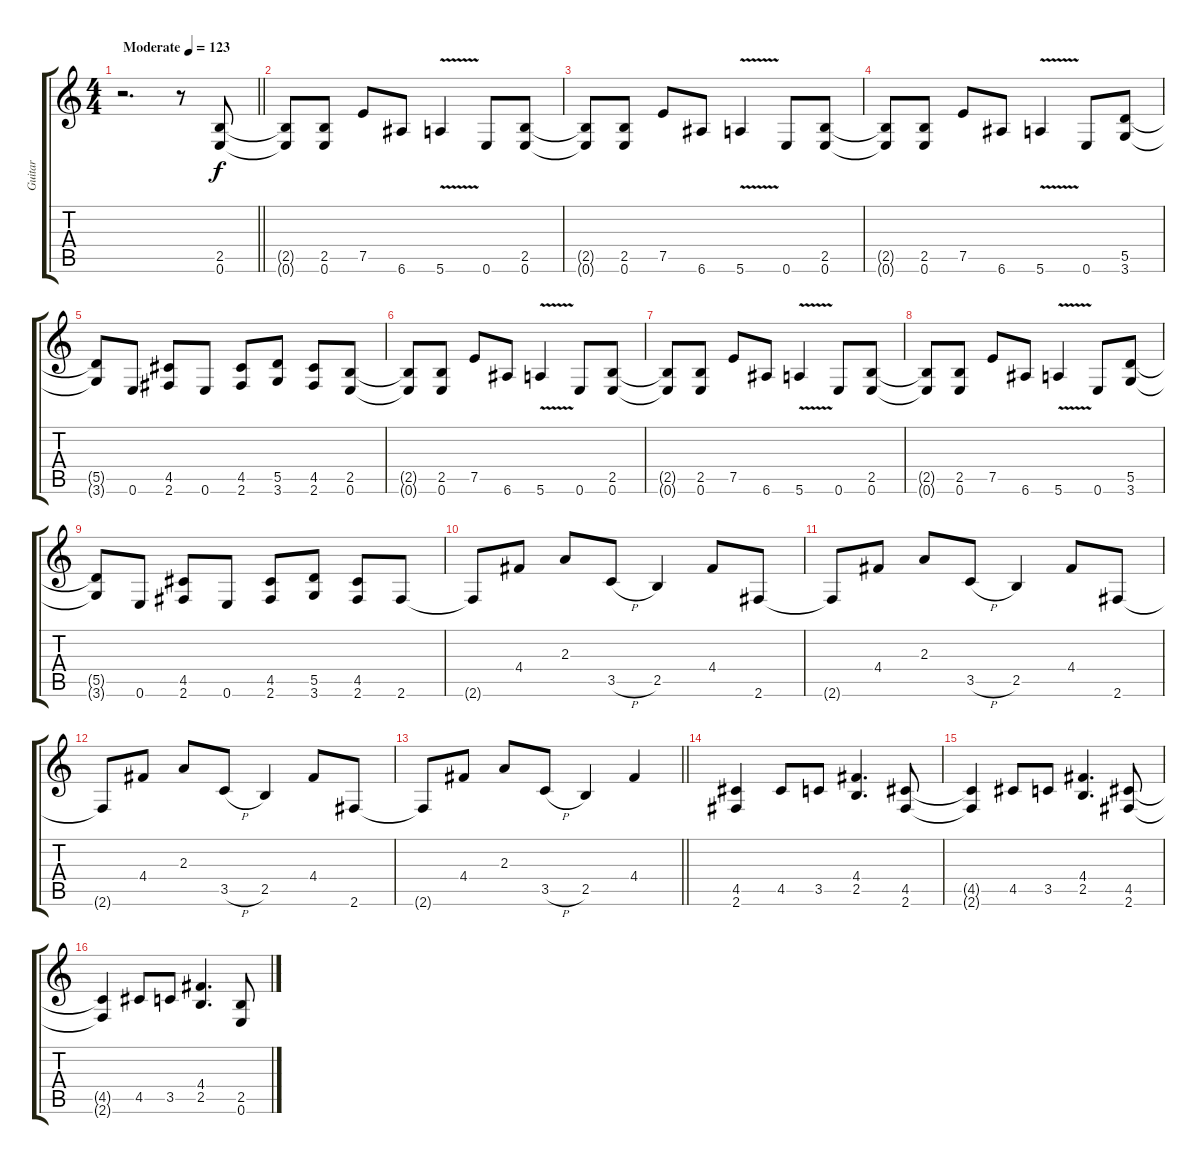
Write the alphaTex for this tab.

\track ("Guitar" "Guitar") {instrument overdrivenguitar}
\staff {score tabs}
\tuning (E4 B3 G3 D3 A2 E2) {hide}
\ts (4 4)
\tempo (123 "Moderate")
\clef g2
\barLineRight lightlight
\ks c
r.2{d dy f instrument overdrivenguitar} r.8 (2.5 0.6).8 |
(2.5{t} 0.6{t}).8 (2.5 0.6).8 7.5.8 6.6.8 5.6{v}.4 0.6.8 (2.5 0.6).8 |
(2.5{t} 0.6{t}).8 (2.5 0.6).8 7.5.8 6.6.8 5.6{v}.4 0.6.8 (2.5 0.6).8 |
(2.5{t} 0.6{t}).8 (2.5 0.6).8 7.5.8 6.6.8 5.6{v}.4 0.6.8 (5.5 3.6).8 |
(5.5{t} 3.6{t}).8 0.6.8 (4.5 2.6).8 0.6.8 (4.5 2.6).8 (5.5 3.6).8 (4.5 2.6).8 (2.5 0.6).8 |
(2.5{t} 0.6{t}).8 (2.5 0.6).8 7.5.8 6.6.8 5.6{v}.4 0.6.8 (2.5 0.6).8 |
(2.5{t} 0.6{t}).8 (2.5 0.6).8 7.5.8 6.6.8 5.6{v}.4 0.6.8 (2.5 0.6).8 |
(2.5{t} 0.6{t}).8 (2.5 0.6).8 7.5.8 6.6.8 5.6{v}.4 0.6.8 (5.5 3.6).8 |
(5.5{t} 3.6{t}).8 0.6.8 (4.5 2.6).8 0.6.8 (4.5 2.6).8 (5.5 3.6).8 (4.5 2.6).8 2.6.8 |
2.6{t}.8 4.4.8 2.3.8 3.5{h}.8 2.5.4 4.4.8 2.6.8 |
2.6{t}.8 4.4.8 2.3.8 3.5{h}.8 2.5.4 4.4.8 2.6.8 |
2.6{t}.8 4.4.8 2.3.8 3.5{h}.8 2.5.4 4.4.8 2.6.8 |
\barLineRight lightlight
2.6{t}.8 4.4.8 2.3.8 3.5{h}.8 2.5.4 4.4.4 |
(4.5 2.6).4 4.5.8 3.5.8 (4.4 2.5).4{d} (4.5 2.6).8 |
(4.5{t} 2.6{t}).4 4.5.8 3.5.8 (4.4 2.5).4{d} (4.5 2.6).8 |
(4.5{t} 2.6{t}).4 4.5.8 3.5.8 (4.4 2.5).4{d} (2.5 0.6).8
